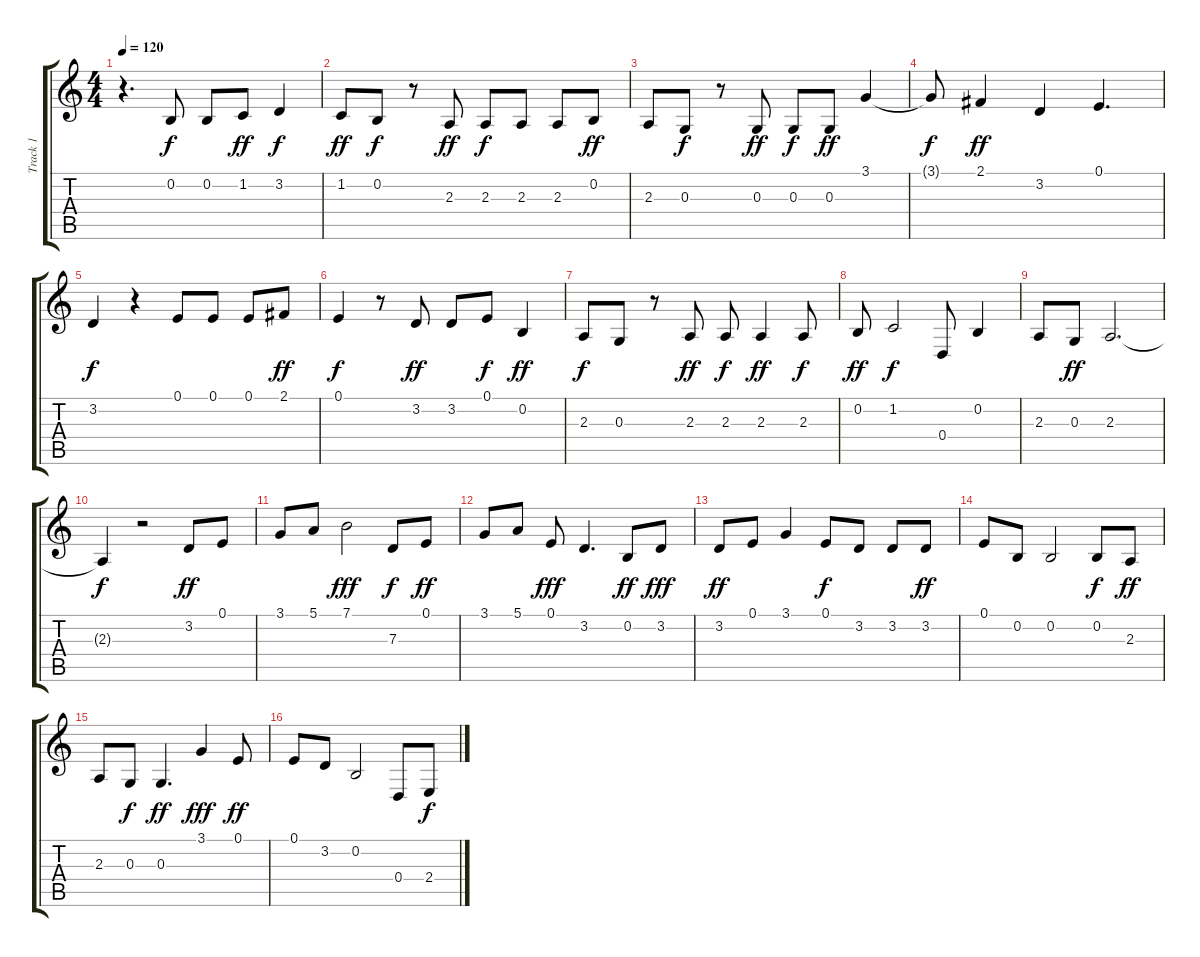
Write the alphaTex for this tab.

\track ("Track 1" "Track 1") {instrument acousticgrandpiano}
\staff {score tabs}
\tuning (E4 B3 G3 D3 A2 E2) {hide}
\ts (4 4)
\tempo 120
\clef g2
\ks c
r.4{d dy f instrument acousticgrandpiano} 0.2.8 0.2.8 1.2.8{dy ff} 3.2.4{dy f} |
1.2.8{dy ff} 0.2.8{dy f} r.8 2.3.8{dy ff} 2.3.8{dy f} 2.3.8 2.3.8 0.2.8{dy ff} |
2.3.8 0.3.8{dy f} r.8 0.3.8{dy ff} 0.3.8{dy f} 0.3.8{dy ff} 3.1.4 |
3.1{t}.8{dy f} 2.1.4{dy ff} 3.2.4 0.1.4{d} |
3.2.4{dy f} r.4 0.1.8 0.1.8 0.1.8 2.1.8{dy ff} |
0.1.4{dy f} r.8 3.2.8{dy ff} 3.2.8 0.1.8{dy f} 0.2.4{dy ff} |
2.3.8{dy f} 0.3.8 r.8 2.3.8{dy ff} 2.3.8{dy f} 2.3.4{dy ff} 2.3.8{dy f} |
0.2.8{dy ff} 1.2.2{dy f} 0.4.8 0.2.4 |
2.3.8 0.3.8{dy ff} 2.3.2{d} |
2.3{t}.4{dy f} r.2 3.2.8{dy ff} 0.1.8 |
3.1.8 5.1.8 7.1.2{dy fff} 7.3.8{dy f} 0.1.8{dy ff} |
3.1.8 5.1.8 0.1.8{dy fff} 3.2.4{d} 0.2.8{dy ff} 3.2.8{dy fff} |
3.2.8{dy ff} 0.1.8 3.1.4 0.1.8{dy f} 3.2.8 3.2.8 3.2.8{dy ff} |
0.1.8 0.2.8 0.2.2 0.2.8{dy f} 2.3.8{dy ff} |
2.3.8 0.3.8{dy f} 0.3.4{d dy ff} 3.1.4{dy fff} 0.1.8{dy ff} |
0.1.8 3.2.8 0.2.2 0.4.8 2.4.8{dy f}
